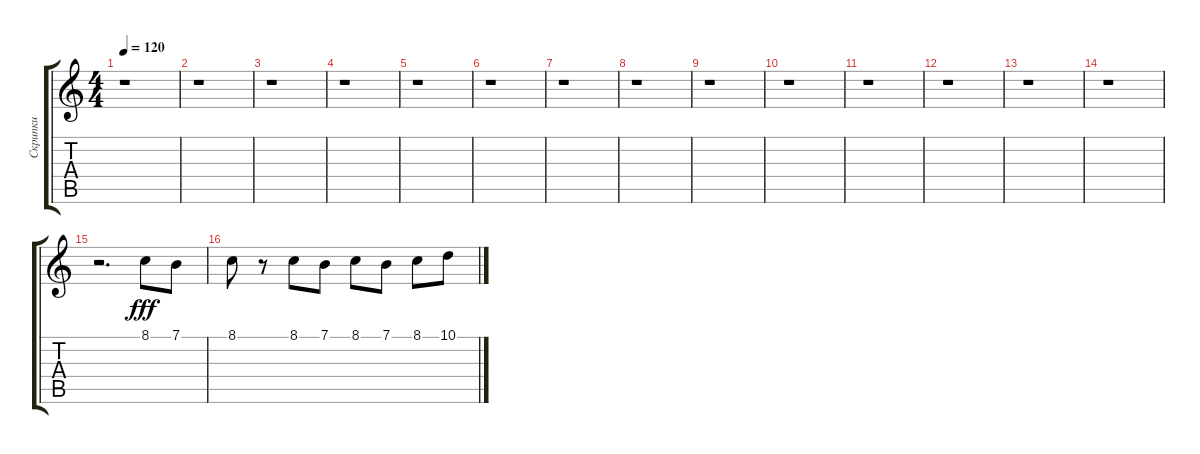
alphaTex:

\track ("Скрипки" "Скрипки") {instrument stringensemble1}
\staff {score tabs}
\tuning (E4 B3 G3 D3 A2 E2) {hide}
\ts (4 4)
\tempo 120
\clef g2
\ks c
r.1{dy fff} |
r.1 |
r.1 |
r.1 |
r.1 |
r.1 |
r.1 |
r.1 |
r.1 |
r.1 |
r.1 |
r.1 |
r.1 |
r.1 |
r.2{d} 8.1.8 7.1.8 |
8.1.8 r.8 8.1.8 7.1.8 8.1.8 7.1.8 8.1.8 10.1.8
